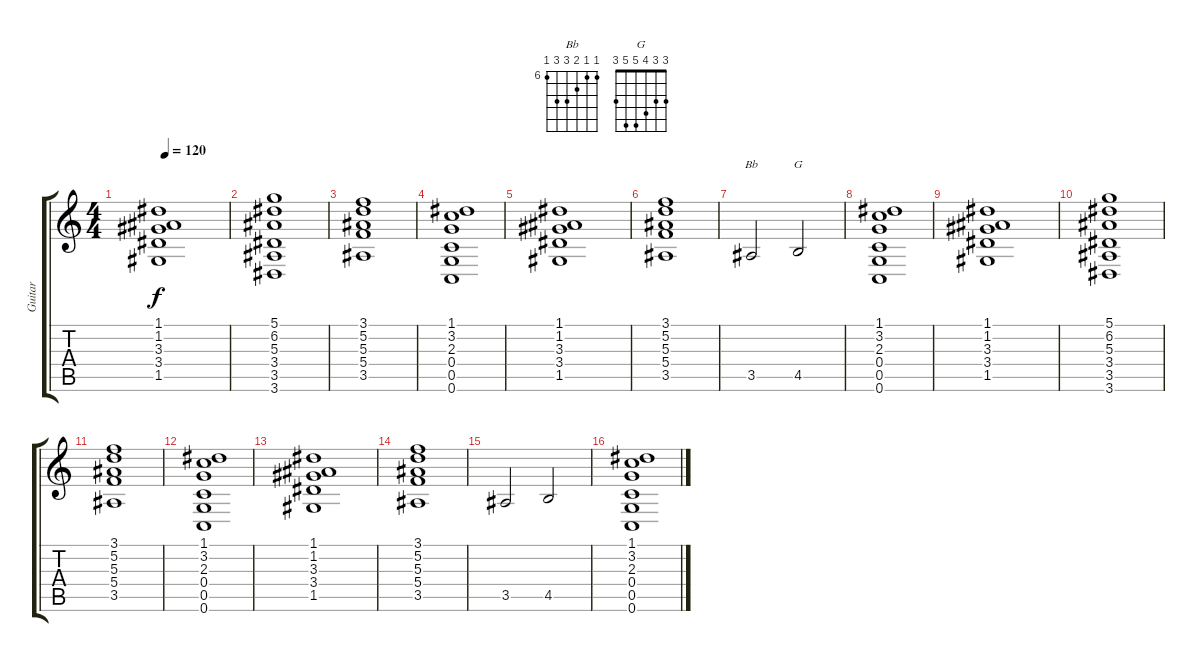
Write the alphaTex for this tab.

\track ("Guitar" "Guitar") {instrument distortionguitar}
\staff {score tabs}
\tuning (D4 A3 F3 C3 G2 C2) {hide}
\chord ("Bb" 6 6 7 8 8 6) {firstfret 6}
\chord ("G" 3 3 4 5 5 3)
\ts (4 4)
\tempo 120
\clef g2
\ks c
(1.1 1.2 3.3 3.4 1.5).1{dy f} |
(5.1 6.2 5.3 3.4 3.5 3.6).1 |
(3.1 5.2 5.3 5.4 3.5).1 |
(1.1 3.2 2.3 0.4 0.5 0.6).1 |
(1.1 1.2 3.3 3.4 1.5).1 |
(3.1 5.2 5.3 5.4 3.5).1 |
3.5.2{ch "Bb"} 4.5.2{ch "G"} |
(1.1 3.2 2.3 0.4 0.5 0.6).1 |
(1.1 1.2 3.3 3.4 1.5).1 |
(5.1 6.2 5.3 3.4 3.5 3.6).1 |
(3.1 5.2 5.3 5.4 3.5).1 |
(1.1 3.2 2.3 0.4 0.5 0.6).1 |
(1.1 1.2 3.3 3.4 1.5).1 |
(3.1 5.2 5.3 5.4 3.5).1 |
3.5.2 4.5.2 |
(1.1 3.2 2.3 0.4 0.5 0.6).1
